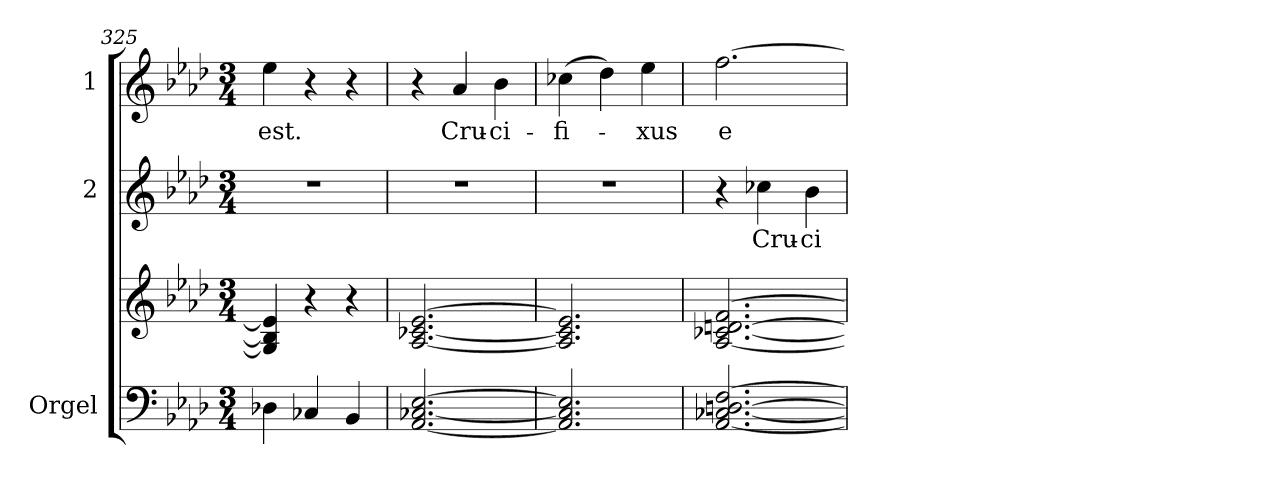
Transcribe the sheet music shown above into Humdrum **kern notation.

**kern	**kern	**kern	**text	**kern	**text
*part3	*part3	*part2	*part2	*part1	*part1
*staff4	*staff3	*staff2	*staff2	*staff1	*staff1
*I"Orgel	*	*I"2	*	*I"1	*
*I'Org.	*	*	*	*	*
*clefF4	*clefG2	*clefG2	*	*clefG2	*
*k[b-e-a-d-]	*k[b-e-a-d-]	*k[b-e-a-d-]	*	*k[b-e-a-d-]	*
*A-:	*A-:	*A-:	*	*A-:	*
*M3/4	*M3/4	*M3/4	*	*M3/4	*
=325	=325	=325	=325	=325	=325
!	!	!	!	!	!LO:LY:b
4D-X\	4G/] 4B-/] 4e-/]	2.r	.	4ee-\	est.
4C-X/	4r	.	.	4r	.
4BB-/	4r	.	.	4r	.
=326	=326	=326	=326	=326	=326
[2.AA-/ [2.C-X/ [2.E-/	[2.A-/ [2.c-X/ [2.e-/	2.r	.	4r	.
!	!	!	!	!	!LO:LY:b
.	.	.	.	4a-/	Cru-
!	!	!	!	!	!LO:LY:b
.	.	.	.	4b-\	-ci-
=327	=327	=327	=327	=327	=327
!	!	!	!	!	!LO:LY:b
2.AA-/] 2.C-/] 2.E-/]	2.A-/] 2.c-/] 2.e-/]	2.r	.	(>4cc-X\	-fi-
.	.	.	.	4dd-\)	.
!	!	!	!	!	!LO:LY:b
.	.	.	.	4ee-\	-xus
=328	=328	=328	=328	=328	=328
!	!	!	!	!	!LO:LY:b
[2.AA-/ [2.C-X/ [2.Dn/ [2.F/	[2.A-/ [2.c-X/ [2.dn/ [2.f/	4r	.	[2.ff\	e-
!	!	!	!LO:LY:b	!	!
.	.	4cc-X\	Cru-	.	.
!	!	!	!LO:LY:b	!	!
.	.	4b-\	-ci-	.	.
=	=	=	=	=	=
*-	*-	*-	*-	*-	*-
